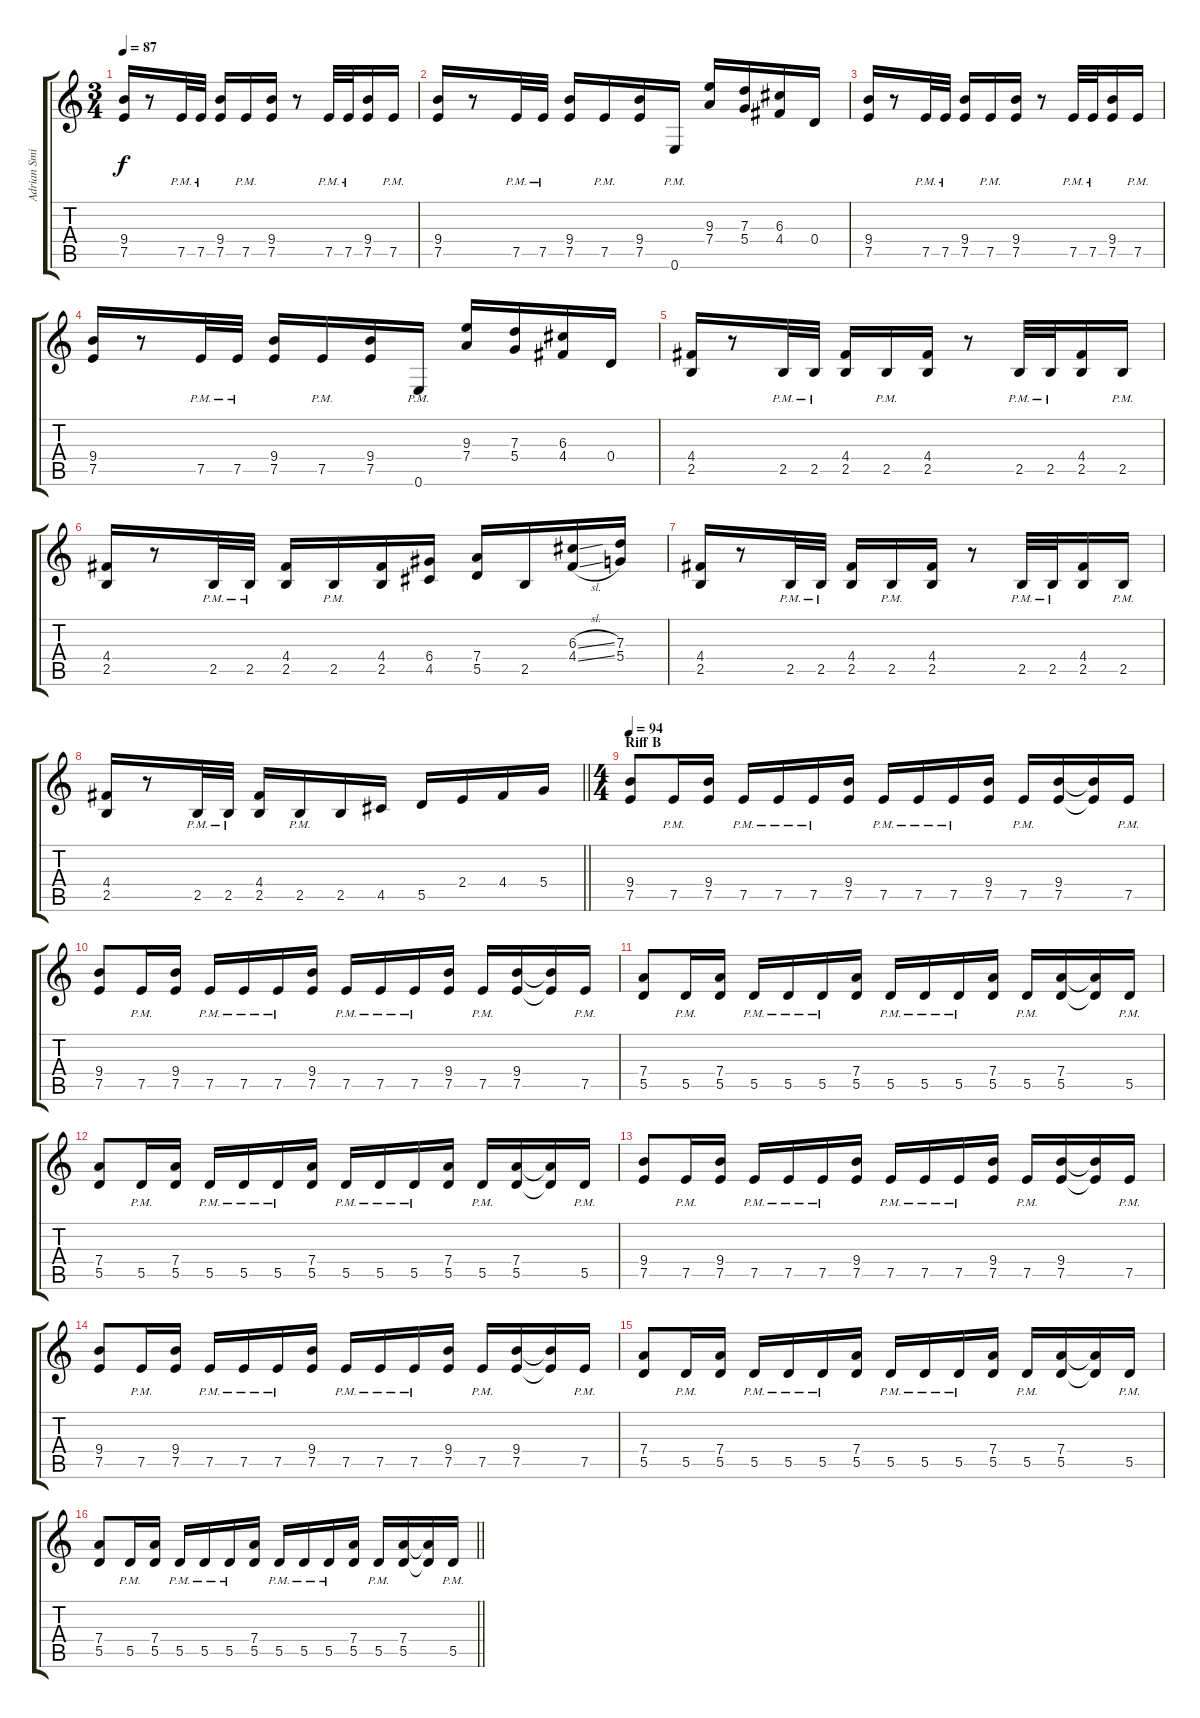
\track ("Adrian Smith" "Adrian Smi") {instrument distortionguitar}
\staff {score tabs}
\tuning (E4 B3 G3 D3 A2 E2) {hide}
\ts (3 4)
\tempo 87
\clef g2
\ks c
(9.4 7.5).16{dy f} r.8 7.5{pm}.32 7.5{pm}.32 (9.4 7.5).16 7.5{pm}.16 (9.4 7.5).16 r.8 7.5{pm}.32 7.5{pm}.32 (9.4 7.5).16 7.5{pm}.16 |
(9.4 7.5).16 r.8 7.5{pm}.32 7.5{pm}.32 (9.4 7.5).16 7.5{pm}.16 (9.4 7.5).16 0.6{pm}.16 (9.3 7.4).16 (7.3 5.4).16 (6.3 4.4).16 0.4.16 |
(9.4 7.5).16 r.8 7.5{pm}.32 7.5{pm}.32 (9.4 7.5).16 7.5{pm}.16 (9.4 7.5).16 r.8 7.5{pm}.32 7.5{pm}.32 (9.4 7.5).16 7.5{pm}.16 |
(9.4 7.5).16 r.8 7.5{pm}.32 7.5{pm}.32 (9.4 7.5).16 7.5{pm}.16 (9.4 7.5).16 0.6{pm}.16 (9.3 7.4).16 (7.3 5.4).16 (6.3 4.4).16 0.4.16 |
(4.4 2.5).16 r.8 2.5{pm}.32 2.5{pm}.32 (4.4 2.5).16 2.5{pm}.16 (4.4 2.5).16 r.8 2.5{pm}.32 2.5{pm}.32 (4.4 2.5).16 2.5{pm}.16 |
(4.4 2.5).16 r.8 2.5{pm}.32 2.5{pm}.32 (4.4 2.5).16 2.5{pm}.16 (4.4 2.5).16 (6.4 4.5).16 (7.4 5.5).16 2.5.16 (6.3{sl} 4.4{sl}).16 (7.3 5.4).16 |
(4.4 2.5).16 r.8 2.5{pm}.32 2.5{pm}.32 (4.4 2.5).16 2.5{pm}.16 (4.4 2.5).16 r.8 2.5{pm}.32 2.5{pm}.32 (4.4 2.5).16 2.5{pm}.16 |
\barLineRight lightlight
(4.4 2.5).16 r.8 2.5{pm}.32 2.5{pm}.32 (4.4 2.5).16 2.5{pm}.16 2.5.16 4.5.16 5.5.16 2.4.16 4.4.16 5.4.16 |
\ts (4 4)
\section ("" "Riff B")
\tempo 94
(9.4 7.5).8 7.5{pm}.16 (9.4 7.5).16 7.5{pm}.16 7.5{pm}.16 7.5{pm}.16 (9.4 7.5).16 7.5{pm}.16 7.5{pm}.16 7.5{pm}.16 (9.4 7.5).16 7.5{pm}.16 (9.4 7.5).16 (9.4{t} 7.5{t}).16 7.5{pm}.16 |
(9.4 7.5).8 7.5{pm}.16 (9.4 7.5).16 7.5{pm}.16 7.5{pm}.16 7.5{pm}.16 (9.4 7.5).16 7.5{pm}.16 7.5{pm}.16 7.5{pm}.16 (9.4 7.5).16 7.5{pm}.16 (9.4 7.5).16 (9.4{t} 7.5{t}).16 7.5{pm}.16 |
(7.4 5.5).8 5.5{pm}.16 (7.4 5.5).16 5.5{pm}.16 5.5{pm}.16 5.5{pm}.16 (7.4 5.5).16 5.5{pm}.16 5.5{pm}.16 5.5{pm}.16 (7.4 5.5).16 5.5{pm}.16 (7.4 5.5).16 (7.4{t} 5.5{t}).16 5.5{pm}.16 |
(7.4 5.5).8 5.5{pm}.16 (7.4 5.5).16 5.5{pm}.16 5.5{pm}.16 5.5{pm}.16 (7.4 5.5).16 5.5{pm}.16 5.5{pm}.16 5.5{pm}.16 (7.4 5.5).16 5.5{pm}.16 (7.4 5.5).16 (7.4{t} 5.5{t}).16 5.5{pm}.16 |
(9.4 7.5).8 7.5{pm}.16 (9.4 7.5).16 7.5{pm}.16 7.5{pm}.16 7.5{pm}.16 (9.4 7.5).16 7.5{pm}.16 7.5{pm}.16 7.5{pm}.16 (9.4 7.5).16 7.5{pm}.16 (9.4 7.5).16 (9.4{t} 7.5{t}).16 7.5{pm}.16 |
(9.4 7.5).8 7.5{pm}.16 (9.4 7.5).16 7.5{pm}.16 7.5{pm}.16 7.5{pm}.16 (9.4 7.5).16 7.5{pm}.16 7.5{pm}.16 7.5{pm}.16 (9.4 7.5).16 7.5{pm}.16 (9.4 7.5).16 (9.4{t} 7.5{t}).16 7.5{pm}.16 |
(7.4 5.5).8 5.5{pm}.16 (7.4 5.5).16 5.5{pm}.16 5.5{pm}.16 5.5{pm}.16 (7.4 5.5).16 5.5{pm}.16 5.5{pm}.16 5.5{pm}.16 (7.4 5.5).16 5.5{pm}.16 (7.4 5.5).16 (7.4{t} 5.5{t}).16 5.5{pm}.16 |
\barLineRight lightlight
(7.4 5.5).8 5.5{pm}.16 (7.4 5.5).16 5.5{pm}.16 5.5{pm}.16 5.5{pm}.16 (7.4 5.5).16 5.5{pm}.16 5.5{pm}.16 5.5{pm}.16 (7.4 5.5).16 5.5{pm}.16 (7.4 5.5).16 (7.4{t} 5.5{t}).16 5.5{pm}.16
